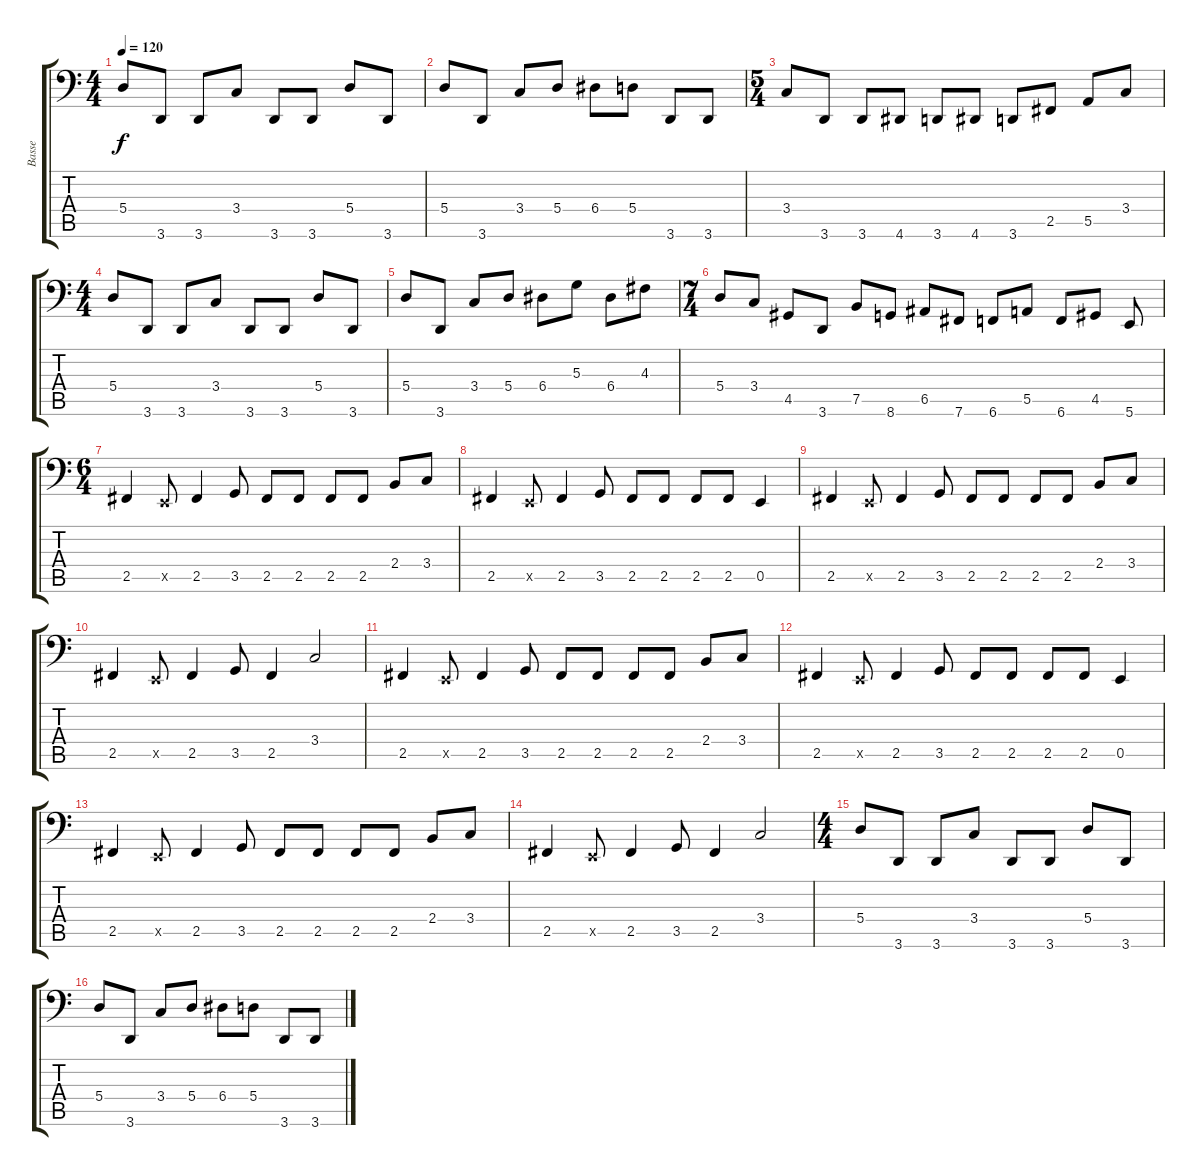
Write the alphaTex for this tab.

\track ("Basse" "Basse") {instrument electricbassfinger}
\staff {score tabs}
\tuning (C3 G2 D2 A1 E1 B0) {hide}
\ts (4 4)
\tempo 120
\clef f4
\ks c
5.4.8{dy f} 3.6.8 3.6.8 3.4.8 3.6.8 3.6.8 5.4.8 3.6.8 |
5.4.8 3.6.8 3.4.8 5.4.8 6.4.8 5.4.8 3.6.8 3.6.8 |
\ts (5 4)
3.4.8 3.6.8 3.6.8 4.6.8 3.6.8 4.6.8 3.6.8 2.5.8 5.5.8 3.4.8 |
\ts (4 4)
5.4.8 3.6.8 3.6.8 3.4.8 3.6.8 3.6.8 5.4.8 3.6.8 |
5.4.8 3.6.8 3.4.8 5.4.8 6.4.8 5.3.8 6.4.8 4.3.8 |
\ts (7 4)
5.4.8 3.4.8 4.5.8 3.6.8 7.5.8 8.6.8 6.5.8 7.6.8 6.6.8 5.5.8 6.6.8 4.5.8 5.6.8 |
\ts (6 4)
2.5.4 0.5{x}.8 2.5.4 3.5.8 2.5.8 2.5.8 2.5.8 2.5.8 2.4.8 3.4.8 |
2.5.4 0.5{x}.8 2.5.4 3.5.8 2.5.8 2.5.8 2.5.8 2.5.8 0.5.4 |
2.5.4 0.5{x}.8 2.5.4 3.5.8 2.5.8 2.5.8 2.5.8 2.5.8 2.4.8 3.4.8 |
2.5.4 0.5{x}.8 2.5.4 3.5.8 2.5.4 3.4.2 |
2.5.4 0.5{x}.8 2.5.4 3.5.8 2.5.8 2.5.8 2.5.8 2.5.8 2.4.8 3.4.8 |
2.5.4 0.5{x}.8 2.5.4 3.5.8 2.5.8 2.5.8 2.5.8 2.5.8 0.5.4 |
2.5.4 0.5{x}.8 2.5.4 3.5.8 2.5.8 2.5.8 2.5.8 2.5.8 2.4.8 3.4.8 |
2.5.4 0.5{x}.8 2.5.4 3.5.8 2.5.4 3.4.2 |
\ts (4 4)
5.4.8 3.6.8 3.6.8 3.4.8 3.6.8 3.6.8 5.4.8 3.6.8 |
5.4.8 3.6.8 3.4.8 5.4.8 6.4.8 5.4.8 3.6.8 3.6.8
